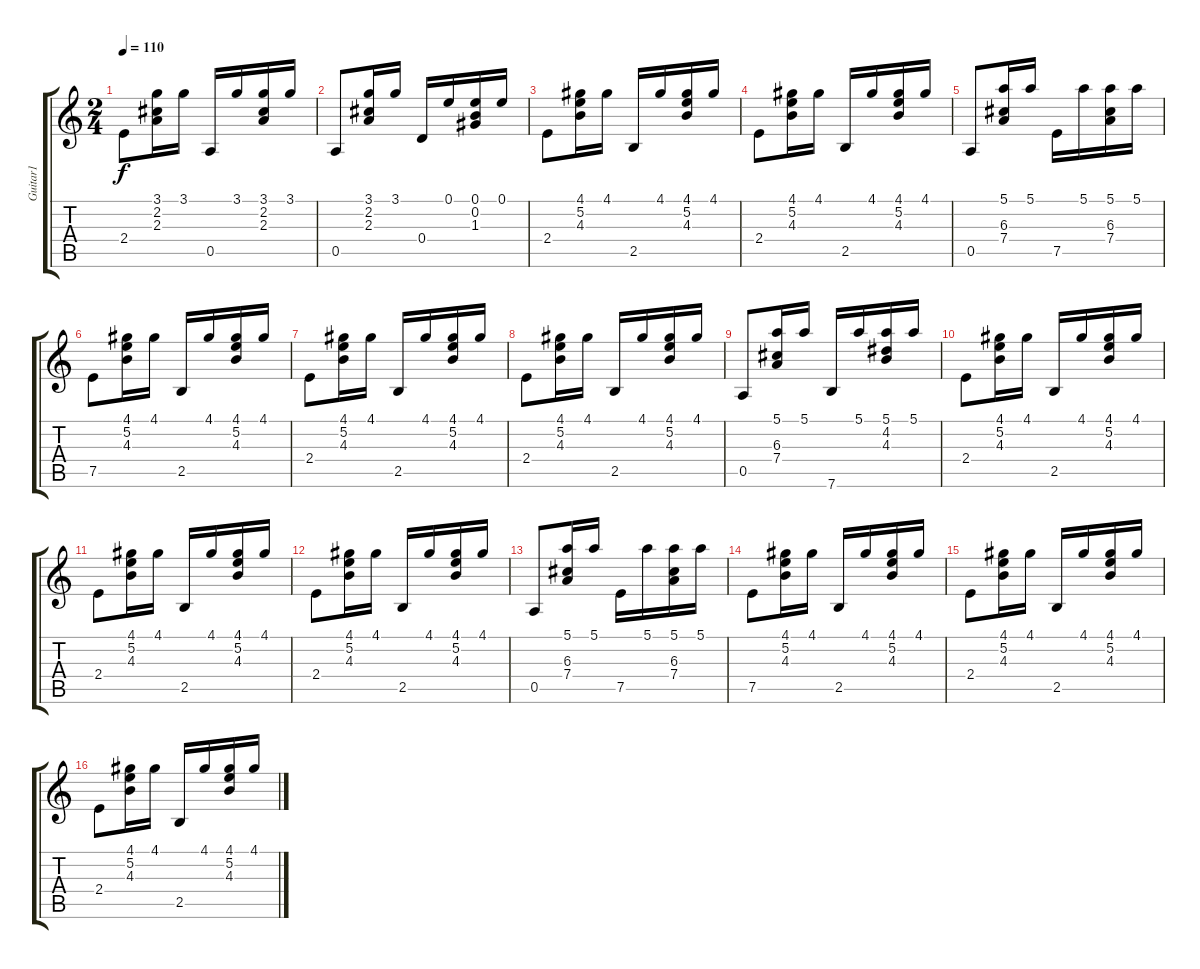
\track ("Guitar1" "Guitar1") {instrument acousticguitarsteel}
\staff {score tabs}
\tuning (E4 B3 G3 D3 A2 E2) {hide}
\ts (2 4)
\tempo 110
\clef g2
\ks c
2.4.8{dy f} (3.1 2.2 2.3).16 3.1.16 0.5.16 3.1.16 (3.1 2.2 2.3).16 3.1.16 |
0.5.8 (3.1 2.2 2.3).16 3.1.16 0.4.16 0.1.16 (0.1 0.2 1.3).16 0.1.16 |
2.4.8 (4.1 5.2 4.3).16 4.1.16 2.5.16 4.1.16 (4.1 5.2 4.3).16 4.1.16 |
2.4.8 (4.1 5.2 4.3).16 4.1.16 2.5.16 4.1.16 (4.1 5.2 4.3).16 4.1.16 |
0.5.8 (5.1 6.3 7.4).16 5.1.16 7.5.16 5.1.16 (5.1 6.3 7.4).16 5.1.16 |
7.5.8 (4.1 5.2 4.3).16 4.1.16 2.5.16 4.1.16 (4.1 5.2 4.3).16 4.1.16 |
2.4.8 (4.1 5.2 4.3).16 4.1.16 2.5.16 4.1.16 (4.1 5.2 4.3).16 4.1.16 |
2.4.8 (4.1 5.2 4.3).16 4.1.16 2.5.16 4.1.16 (4.1 5.2 4.3).16 4.1.16 |
0.5.8 (5.1 6.3 7.4).16 5.1.16 7.6.16 5.1.16 (5.1 4.2 4.3).16 5.1.16 |
2.4.8 (4.1 5.2 4.3).16 4.1.16 2.5.16 4.1.16 (4.1 5.2 4.3).16 4.1.16 |
2.4.8 (4.1 5.2 4.3).16 4.1.16 2.5.16 4.1.16 (4.1 5.2 4.3).16 4.1.16 |
2.4.8 (4.1 5.2 4.3).16 4.1.16 2.5.16 4.1.16 (4.1 5.2 4.3).16 4.1.16 |
0.5.8 (5.1 6.3 7.4).16 5.1.16 7.5.16 5.1.16 (5.1 6.3 7.4).16 5.1.16 |
7.5.8 (4.1 5.2 4.3).16 4.1.16 2.5.16 4.1.16 (4.1 5.2 4.3).16 4.1.16 |
2.4.8 (4.1 5.2 4.3).16 4.1.16 2.5.16 4.1.16 (4.1 5.2 4.3).16 4.1.16 |
2.4.8 (4.1 5.2 4.3).16 4.1.16 2.5.16 4.1.16 (4.1 5.2 4.3).16 4.1.16
